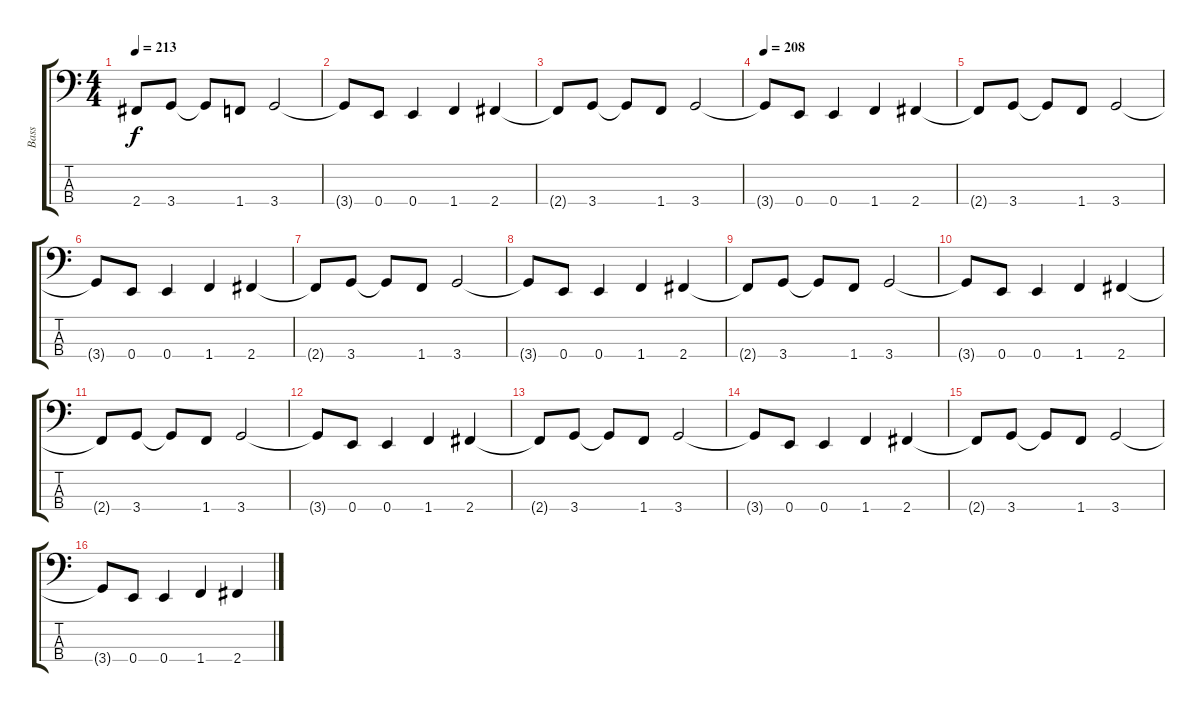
\track ("Bass" "Bass") {instrument electricbassfinger}
\staff {score tabs}
\tuning (G2 D2 A1 E1) {hide}
\ts (4 4)
\tempo 213
\clef f4
\ks c
2.4{t}.8{dy f} 3.4.8 3.4{t}.8 1.4.8 3.4.2 |
3.4{t}.8 0.4.8 0.4.4 1.4.4 2.4.4 |
2.4{t}.8 3.4.8 3.4{t}.8 1.4.8 3.4.2 |
\tempo 208
3.4{t}.8 0.4.8 0.4.4 1.4.4 2.4.4 |
2.4{t}.8 3.4.8 3.4{t}.8 1.4.8 3.4.2 |
3.4{t}.8 0.4.8 0.4.4 1.4.4 2.4.4 |
2.4{t}.8 3.4.8 3.4{t}.8 1.4.8 3.4.2 |
3.4{t}.8 0.4.8 0.4.4 1.4.4 2.4.4 |
2.4{t}.8 3.4.8 3.4{t}.8 1.4.8 3.4.2 |
3.4{t}.8 0.4.8 0.4.4 1.4.4 2.4.4 |
2.4{t}.8 3.4.8 3.4{t}.8 1.4.8 3.4.2 |
3.4{t}.8 0.4.8 0.4.4 1.4.4 2.4.4 |
2.4{t}.8 3.4.8 3.4{t}.8 1.4.8 3.4.2 |
3.4{t}.8 0.4.8 0.4.4 1.4.4 2.4.4 |
2.4{t}.8 3.4.8 3.4{t}.8 1.4.8 3.4.2 |
3.4{t}.8 0.4.8 0.4.4 1.4.4 2.4.4
